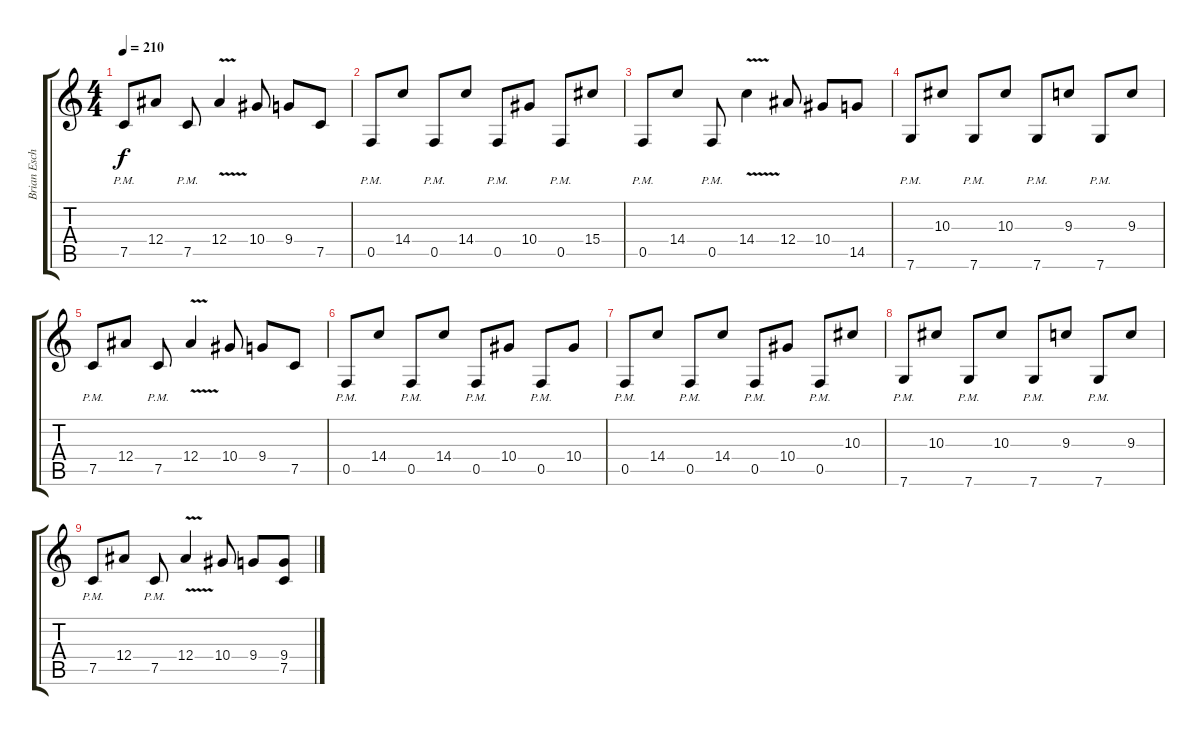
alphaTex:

\track ("Brian Eschbach Rhythm" "Brian Esch") {instrument overdrivenguitar}
\staff {score tabs}
\tuning (C4 G3 Eb3 Bb2 F2 C2) {hide}
\ts (4 4)
\tempo 210
\clef g2
\ks c
7.5{pm}.8{dy f} 12.4.8 7.5{pm}.8 12.4{v}.4 10.4.8 9.4.8 7.5.8 |
0.5{pm}.8 14.4.8 0.5{pm}.8 14.4.8 0.5{pm}.8 10.4.8 0.5{pm}.8 15.4.8 |
0.5{pm}.8 14.4.8 0.5{pm}.8 14.4{v}.4 12.4.8 10.4.8 14.5.8 |
7.6{pm}.8 10.3.8 7.6{pm}.8 10.3.8 7.6{pm}.8 9.3.8 7.6{pm}.8 9.3.8 |
7.5{pm}.8 12.4.8 7.5{pm}.8 12.4{v}.4 10.4.8 9.4.8 7.5.8 |
0.5{pm}.8 14.4.8 0.5{pm}.8 14.4.8 0.5{pm}.8 10.4.8 0.5{pm}.8 10.4.8 |
0.5{pm}.8 14.4.8 0.5{pm}.8 14.4.8 0.5{pm}.8 10.4.8 0.5{pm}.8 10.3.8 |
7.6{pm}.8 10.3.8 7.6{pm}.8 10.3.8 7.6{pm}.8 9.3.8 7.6{pm}.8 9.3.8 |
7.5{pm}.8 12.4.8 7.5{pm}.8 12.4{v}.4 10.4.8 9.4.8 (9.4 7.5).8
